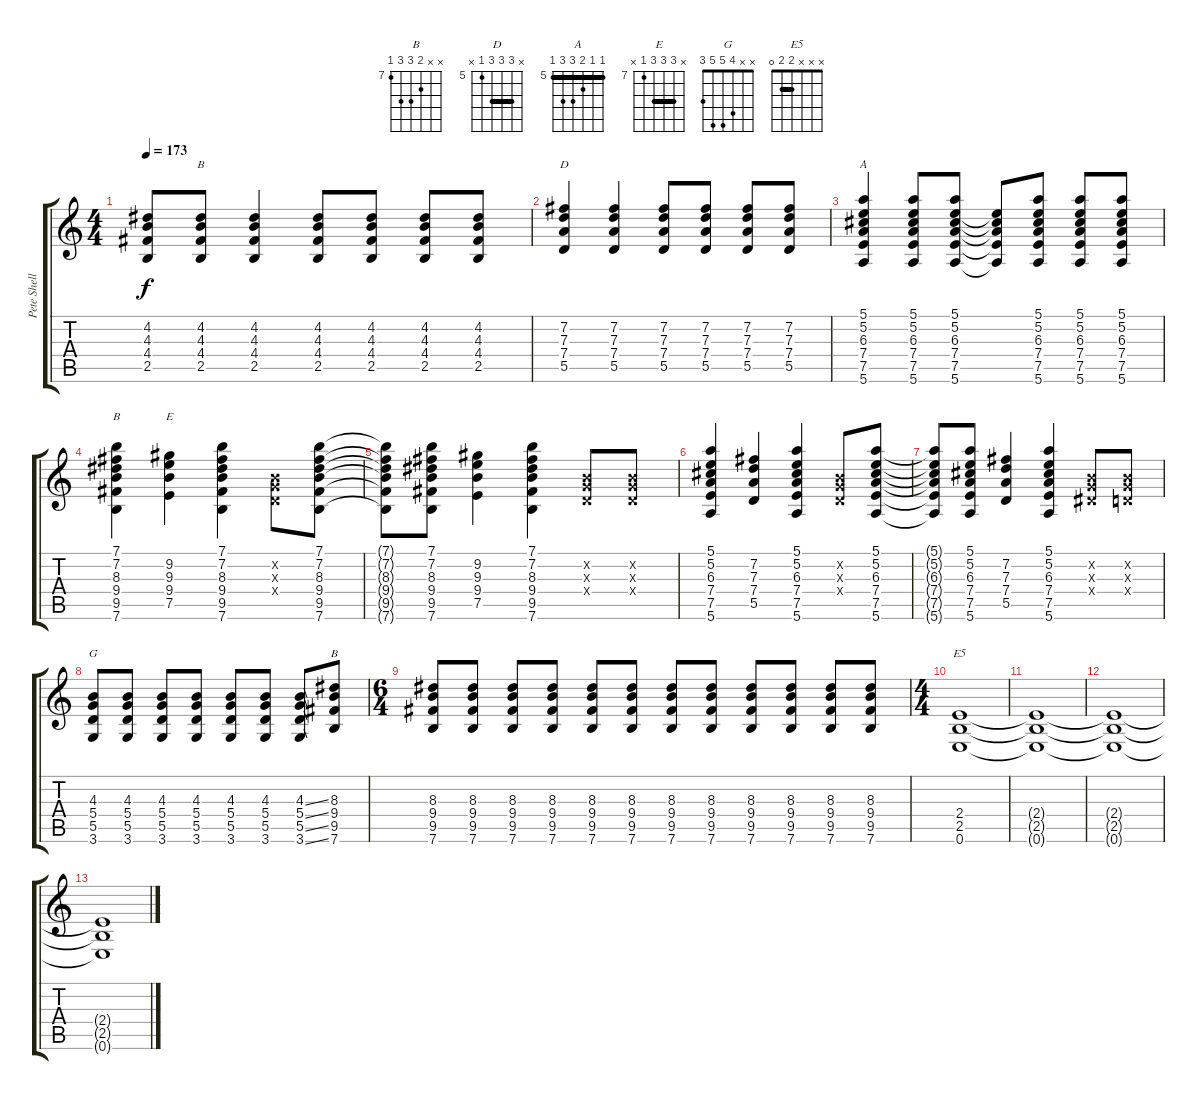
\track ("Pete Shelley " "Pete Shell") {instrument distortionguitar}
\staff {score tabs}
\tuning (E4 B3 G3 D3 A2 E2) {hide}
\chord ("B" x 4 4 4 2 x) {barre 4}
\chord ("D" x 7 7 7 5 x) {firstfret 5 barre 7}
\chord ("A" 5 5 6 7 7 5) {firstfret 5 barre 5}
\chord ("B" 7 7 8 9 9 7) {firstfret 7 barre 7}
\chord ("E" x 9 9 9 7 x) {firstfret 7 barre 9}
\chord ("G" x x 4 5 5 3)
\chord ("B" x x 8 9 9 7) {firstfret 7}
\chord ("E5" x x x 2 2 0) {barre 2}
\ts (4 4)
\tempo 173
\clef g2
\ks c
(4.2{t} 4.3{t} 4.4{t} 2.5{t}).8{dy f} (4.2 4.3 4.4 2.5).8{ch "B"} (4.2 4.3 4.4 2.5).4 (4.2 4.3 4.4 2.5).8 (4.2 4.3 4.4 2.5).8 (4.2 4.3 4.4 2.5).8 (4.2 4.3 4.4 2.5).8 |
(7.2 7.3 7.4 5.5).4{ch "D"} (7.2 7.3 7.4 5.5).4 (7.2 7.3 7.4 5.5).8 (7.2 7.3 7.4 5.5).8 (7.2 7.3 7.4 5.5).8 (7.2 7.3 7.4 5.5).8 |
(5.1 5.2 6.3 7.4 7.5 5.6).4{ch "A"} (5.1 5.2 6.3 7.4 7.5 5.6).8 (5.1 5.2 6.3 7.4 7.5 5.6).8 (5.2{t} 6.3{t} 7.4{t} 7.5{t} 5.6{t}).8 (5.1 5.2 6.3 7.4 7.5 5.6).8 (5.1 5.2 6.3 7.4 7.5 5.6).8 (5.1 5.2 6.3 7.4 7.5 5.6).8 |
(7.1 7.2 8.3 9.4 9.5 7.6).4{ch "B"} (9.2 9.3 9.4 7.5).4{ch "E"} (7.1 7.2 8.3 9.4 9.5 7.6).4 (0.2{x} 0.3{x} 0.4{x}).8 (7.1 7.2 8.3 9.4 9.5 7.6).8 |
(7.1{t} 7.2{t} 8.3{t} 9.4{t} 9.5{t} 7.6{t}).8 (7.1 7.2 8.3 9.4 9.5 7.6).8 (9.2 9.3 9.4 7.5).4 (7.1 7.2 8.3 9.4 9.5 7.6).4 (0.2{x} 0.3{x} 0.4{x}).8 (0.2{x} 0.3{x} 0.4{x}).8 |
(5.1 5.2 6.3 7.4 7.5 5.6).4 (7.2 7.3 7.4 5.5).4 (5.1 5.2 6.3 7.4 7.5 5.6).4 (0.2{x} 0.3{x} 0.4{x}).8 (5.1 5.2 6.3 7.4 7.5 5.6).8 |
(5.1{t} 5.2{t} 6.3{t} 7.4{t} 7.5{t} 5.6{t}).8 (5.1 5.2 6.3 7.4 7.5 5.6).8 (7.2 7.3 7.4 5.5).4 (5.1 5.2 6.3 7.4 7.5 5.6).4 (0.2{x} 0.3{x} 1.4{x}).8 (0.2{x} 0.3{x} 0.4{x}).8 |
(4.3 5.4 5.5 3.6).8{ch "G"} (4.3 5.4 5.5 3.6).8 (4.3 5.4 5.5 3.6).8 (4.3 5.4 5.5 3.6).8 (4.3 5.4 5.5 3.6).8 (4.3 5.4 5.5 3.6).8 (4.3{ss} 5.4{ss} 5.5{ss} 3.6{ss}).8 (8.3 9.4 9.5 7.6).8{ch "B"} |
\ts (6 4)
(8.3 9.4 9.5 7.6).8 (8.3 9.4 9.5 7.6).8 (8.3 9.4 9.5 7.6).8 (8.3 9.4 9.5 7.6).8 (8.3 9.4 9.5 7.6).8 (8.3 9.4 9.5 7.6).8 (8.3 9.4 9.5 7.6).8 (8.3 9.4 9.5 7.6).8 (8.3 9.4 9.5 7.6).8 (8.3 9.4 9.5 7.6).8 (8.3 9.4 9.5 7.6).8 (8.3 9.4 9.5 7.6).8 |
\ts (4 4)
(2.4 2.5 0.6).1{ch "E5"} |
(2.4{t} 2.5{t} 0.6{t}).1 |
(2.4{t} 2.5{t} 0.6{t}).1 |
(2.4{t} 2.5{t} 0.6{t}).1
